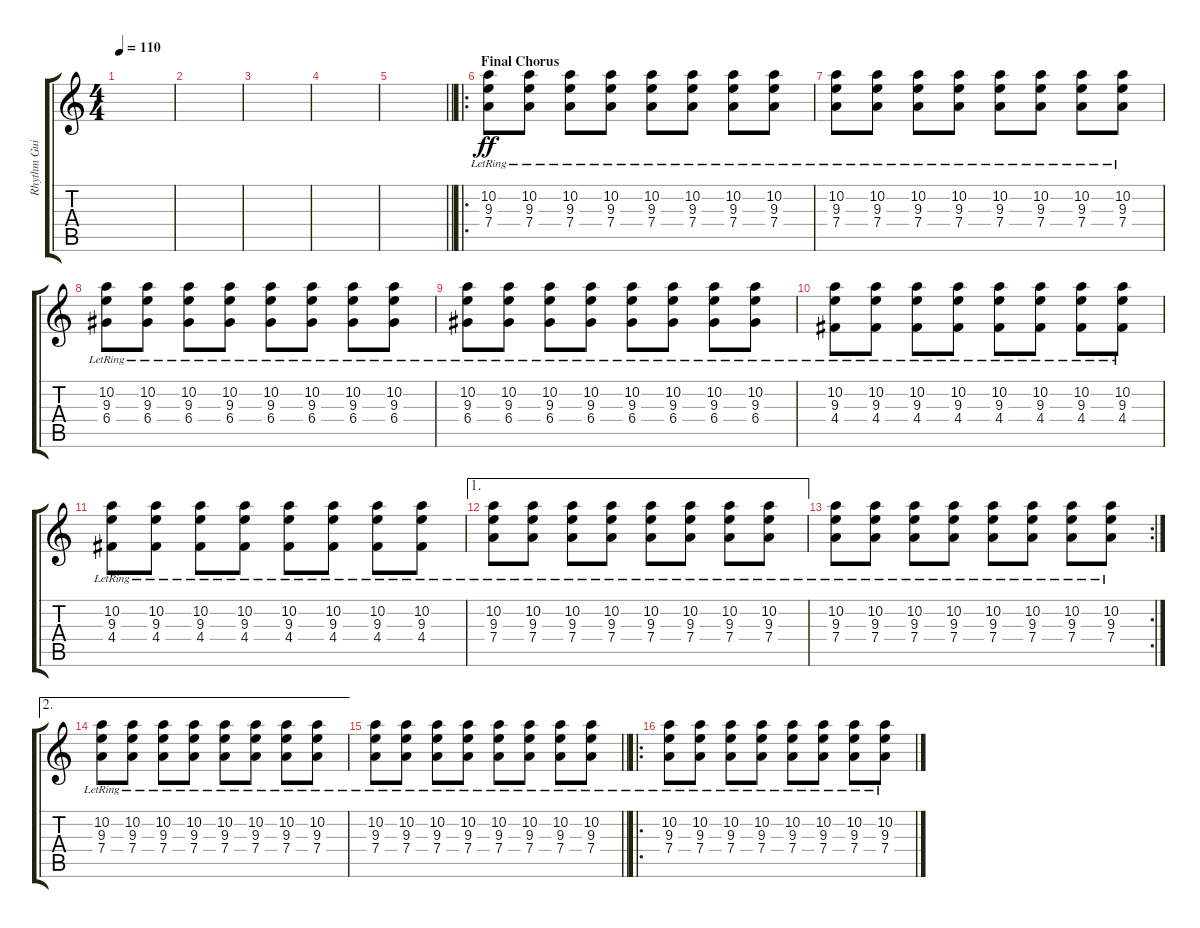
\track ("Rhythm Guitar" "Rhythm Gui") {instrument acousticguitarsteel}
\staff {score tabs}
\tuning (E4 B3 G3 D3 A2 E2) {hide}
\ts (4 4)
\tempo 110
\clef g2
\ks c
|
|
|
|
\barLineRight lightlight
|
\ro
\section ("" "Final Chorus")
(10.2{lr} 9.3{lr} 7.4{lr}).8{dy ff} (10.2{lr} 9.3{lr} 7.4{lr}).8 (10.2{lr} 9.3{lr} 7.4{lr}).8 (10.2{lr} 9.3{lr} 7.4{lr}).8 (10.2{lr} 9.3{lr} 7.4{lr}).8 (10.2{lr} 9.3{lr} 7.4{lr}).8 (10.2{lr} 9.3{lr} 7.4{lr}).8 (10.2{lr} 9.3{lr} 7.4{lr}).8 |
(10.2{lr} 9.3{lr} 7.4{lr}).8 (10.2{lr} 9.3{lr} 7.4{lr}).8 (10.2{lr} 9.3{lr} 7.4{lr}).8 (10.2{lr} 9.3{lr} 7.4{lr}).8 (10.2{lr} 9.3{lr} 7.4{lr}).8 (10.2{lr} 9.3{lr} 7.4{lr}).8 (10.2{lr} 9.3{lr} 7.4{lr}).8 (10.2{lr} 9.3{lr} 7.4{lr}).8 |
(10.2{lr} 9.3{lr} 6.4{lr}).8 (10.2{lr} 9.3{lr} 6.4{lr}).8 (10.2{lr} 9.3{lr} 6.4{lr}).8 (10.2{lr} 9.3{lr} 6.4{lr}).8 (10.2{lr} 9.3{lr} 6.4{lr}).8 (10.2{lr} 9.3{lr} 6.4{lr}).8 (10.2{lr} 9.3{lr} 6.4{lr}).8 (10.2{lr} 9.3{lr} 6.4{lr}).8 |
(10.2{lr} 9.3{lr} 6.4{lr}).8 (10.2{lr} 9.3{lr} 6.4{lr}).8 (10.2{lr} 9.3{lr} 6.4{lr}).8 (10.2{lr} 9.3{lr} 6.4{lr}).8 (10.2{lr} 9.3{lr} 6.4{lr}).8 (10.2{lr} 9.3{lr} 6.4{lr}).8 (10.2{lr} 9.3{lr} 6.4{lr}).8 (10.2{lr} 9.3{lr} 6.4{lr}).8 |
(10.2{lr} 9.3{lr} 4.4{lr}).8 (10.2{lr} 9.3{lr} 4.4{lr}).8 (10.2{lr} 9.3{lr} 4.4{lr}).8 (10.2{lr} 9.3{lr} 4.4{lr}).8 (10.2{lr} 9.3{lr} 4.4{lr}).8 (10.2{lr} 9.3{lr} 4.4{lr}).8 (10.2{lr} 9.3{lr} 4.4{lr}).8 (10.2{lr} 9.3{lr} 4.4{lr}).8 |
(10.2{lr} 9.3{lr} 4.4{lr}).8 (10.2{lr} 9.3{lr} 4.4{lr}).8 (10.2{lr} 9.3{lr} 4.4{lr}).8 (10.2{lr} 9.3{lr} 4.4{lr}).8 (10.2{lr} 9.3{lr} 4.4{lr}).8 (10.2{lr} 9.3{lr} 4.4{lr}).8 (10.2{lr} 9.3{lr} 4.4{lr}).8 (10.2{lr} 9.3{lr} 4.4{lr}).8 |
\ae 1
(10.2{lr} 9.3{lr} 7.4{lr}).8 (10.2{lr} 9.3{lr} 7.4{lr}).8 (10.2{lr} 9.3{lr} 7.4{lr}).8 (10.2{lr} 9.3{lr} 7.4{lr}).8 (10.2{lr} 9.3{lr} 7.4{lr}).8 (10.2{lr} 9.3{lr} 7.4{lr}).8 (10.2{lr} 9.3{lr} 7.4{lr}).8 (10.2{lr} 9.3{lr} 7.4{lr}).8 |
\rc 2
(10.2{lr} 9.3{lr} 7.4{lr}).8 (10.2{lr} 9.3{lr} 7.4{lr}).8 (10.2{lr} 9.3{lr} 7.4{lr}).8 (10.2{lr} 9.3{lr} 7.4{lr}).8 (10.2{lr} 9.3{lr} 7.4{lr}).8 (10.2{lr} 9.3{lr} 7.4{lr}).8 (10.2{lr} 9.3{lr} 7.4{lr}).8 (10.2{lr} 9.3{lr} 7.4{lr}).8 |
\ae 2
(10.2{lr} 9.3{lr} 7.4{lr}).8 (10.2{lr} 9.3{lr} 7.4{lr}).8 (10.2{lr} 9.3{lr} 7.4{lr}).8 (10.2{lr} 9.3{lr} 7.4{lr}).8 (10.2{lr} 9.3{lr} 7.4{lr}).8 (10.2{lr} 9.3{lr} 7.4{lr}).8 (10.2{lr} 9.3{lr} 7.4{lr}).8 (10.2{lr} 9.3{lr} 7.4{lr}).8 |
\barLineRight lightlight
(10.2{lr} 9.3{lr} 7.4{lr}).8 (10.2{lr} 9.3{lr} 7.4{lr}).8 (10.2{lr} 9.3{lr} 7.4{lr}).8 (10.2{lr} 9.3{lr} 7.4{lr}).8 (10.2{lr} 9.3{lr} 7.4{lr}).8 (10.2{lr} 9.3{lr} 7.4{lr}).8 (10.2{lr} 9.3{lr} 7.4{lr}).8 (10.2{lr} 9.3{lr} 7.4{lr}).8 |
\ro
(10.2{lr} 9.3{lr} 7.4{lr}).8 (10.2{lr} 9.3{lr} 7.4{lr}).8 (10.2{lr} 9.3{lr} 7.4{lr}).8 (10.2{lr} 9.3{lr} 7.4{lr}).8 (10.2{lr} 9.3{lr} 7.4{lr}).8 (10.2{lr} 9.3{lr} 7.4{lr}).8 (10.2{lr} 9.3{lr} 7.4{lr}).8 (10.2{lr} 9.3{lr} 7.4{lr}).8
